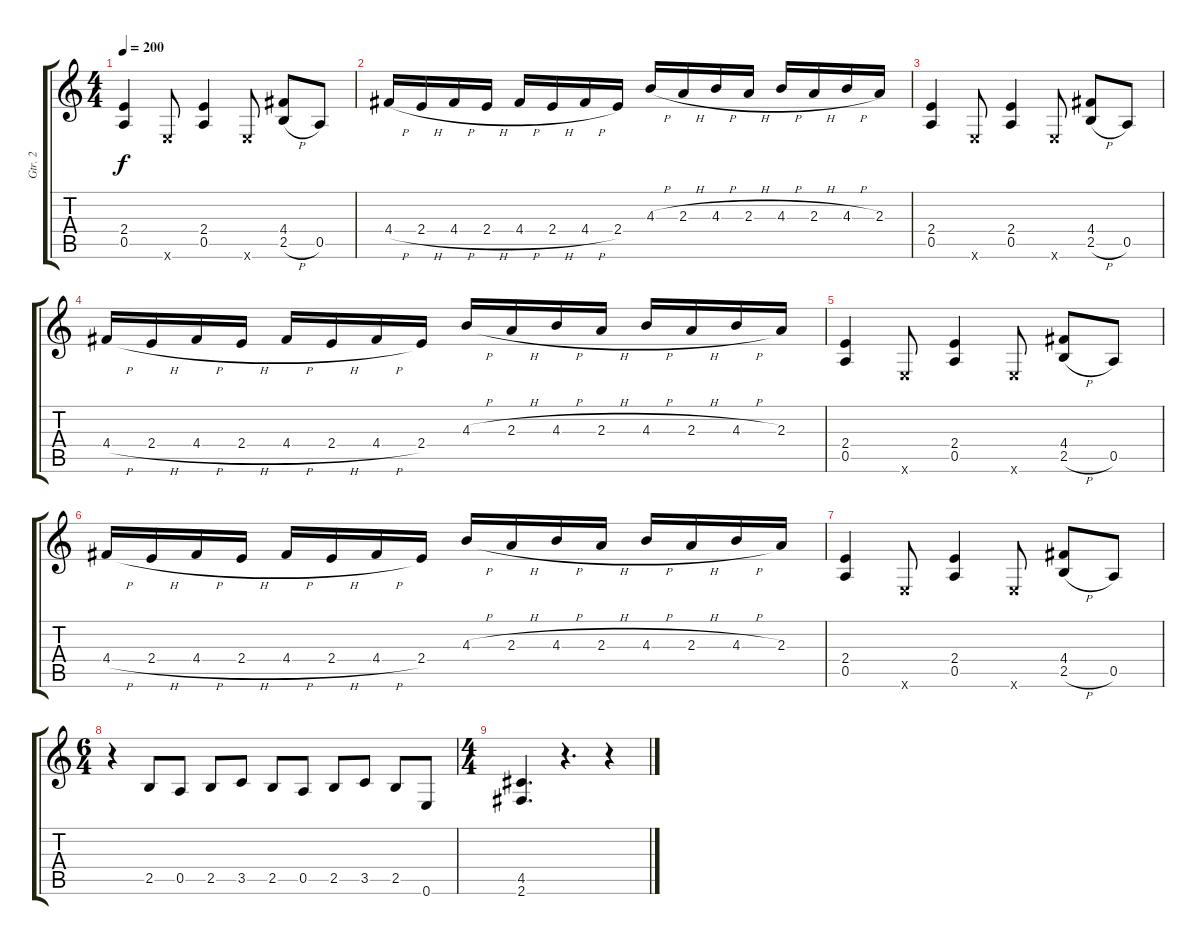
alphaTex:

\track ("Gtr. 2" "Gtr. 2") {instrument distortionguitar}
\staff {score tabs}
\tuning (E4 B3 G3 D3 A2 E2) {hide}
\ts (4 4)
\tempo 200
\clef g2
\ks c
(2.4 0.5).4{dy f} 0.6{x}.8 (2.4 0.5).4 0.6{x}.8 (4.4 2.5{h}).8 0.5.8 |
4.4{h}.16 2.4{h}.16 4.4{h}.16 2.4{h}.16 4.4{h}.16 2.4{h}.16 4.4{h}.16 2.4.16 4.3{h}.16 2.3{h}.16 4.3{h}.16 2.3{h}.16 4.3{h}.16 2.3{h}.16 4.3{h}.16 2.3.16 |
(2.4 0.5).4 0.6{x}.8 (2.4 0.5).4 0.6{x}.8 (4.4 2.5{h}).8 0.5.8 |
4.4{h}.16 2.4{h}.16 4.4{h}.16 2.4{h}.16 4.4{h}.16 2.4{h}.16 4.4{h}.16 2.4.16 4.3{h}.16 2.3{h}.16 4.3{h}.16 2.3{h}.16 4.3{h}.16 2.3{h}.16 4.3{h}.16 2.3.16 |
(2.4 0.5).4 0.6{x}.8 (2.4 0.5).4 0.6{x}.8 (4.4 2.5{h}).8 0.5.8 |
4.4{h}.16 2.4{h}.16 4.4{h}.16 2.4{h}.16 4.4{h}.16 2.4{h}.16 4.4{h}.16 2.4.16 4.3{h}.16 2.3{h}.16 4.3{h}.16 2.3{h}.16 4.3{h}.16 2.3{h}.16 4.3{h}.16 2.3.16 |
(2.4 0.5).4 0.6{x}.8 (2.4 0.5).4 0.6{x}.8 (4.4 2.5{h}).8 0.5.8 |
\ts (6 4)
r.4 2.5.8 0.5.8 2.5.8 3.5.8 2.5.8 0.5.8 2.5.8 3.5.8 2.5.8 0.6.8 |
\ts (4 4)
(4.5 2.6).4{d} r.4{d} r.4
